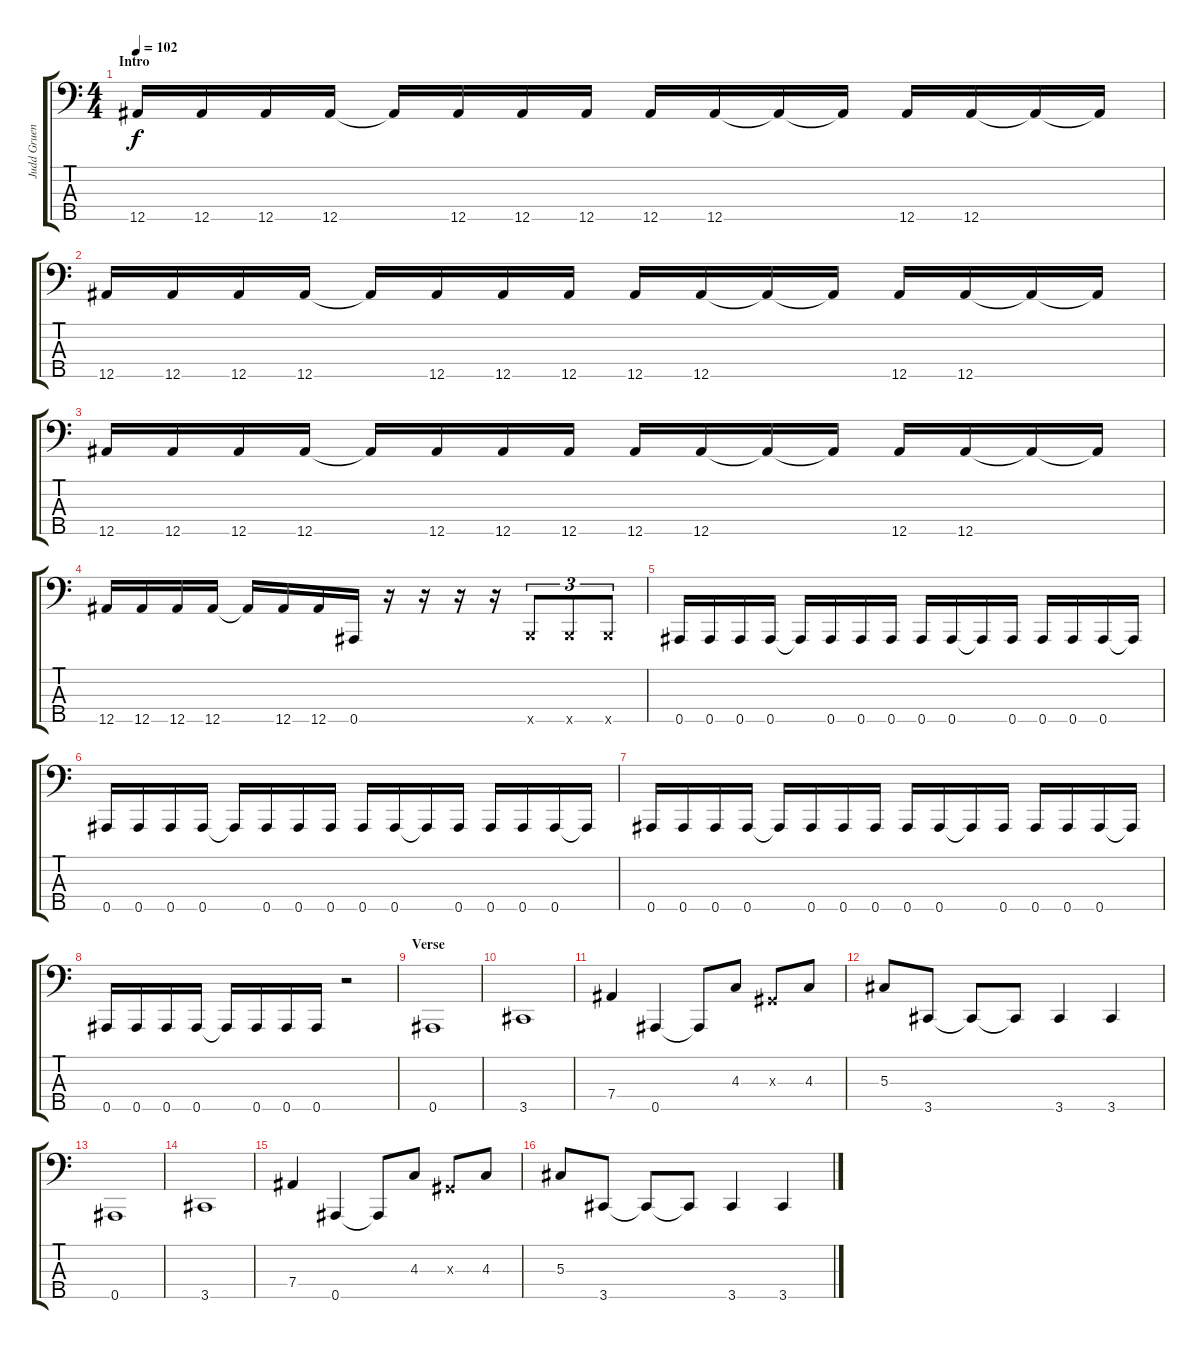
\track ("Judd Gruenbaum (Volume Effect)" "Judd Gruen") {instrument electricbasspick}
\staff {score tabs}
\tuning (Gb2 Db2 Ab1 Eb1 Bb0) {hide}
\ts (4 4)
\section ("" "Intro")
\tempo 102
\clef f4
\ks c
12.5.16{dy f instrument electricbasspick} 12.5.16 12.5.16 12.5.16 12.5{t}.16 12.5.16 12.5.16 12.5.16 12.5.16 12.5.16 12.5{t}.16 12.5{t}.16 12.5.16 12.5.16 12.5{t}.16 12.5{t}.16 |
12.5.16 12.5.16 12.5.16 12.5.16 12.5{t}.16 12.5.16 12.5.16 12.5.16 12.5.16 12.5.16 12.5{t}.16 12.5{t}.16 12.5.16 12.5.16 12.5{t}.16 12.5{t}.16 |
12.5.16 12.5.16 12.5.16 12.5.16 12.5{t}.16 12.5.16 12.5.16 12.5.16 12.5.16 12.5.16 12.5{t}.16 12.5{t}.16 12.5.16 12.5.16 12.5{t}.16 12.5{t}.16 |
12.5.16 12.5.16 12.5.16 12.5.16 12.5{t}.16 12.5.16 12.5.16 0.5.16 r.16 r.16 r.16 r.16 1.5{x}.8{tu (3 2)} 1.5{x}.8{tu (3 2)} 1.5{x}.8{tu (3 2)} |
0.5.16 0.5.16 0.5.16 0.5.16 0.5{t}.16 0.5.16 0.5.16 0.5.16 0.5.16 0.5.16 0.5{t}.16 0.5.16 0.5.16 0.5.16 0.5.16 0.5{t}.16 |
0.5.16 0.5.16 0.5.16 0.5.16 0.5{t}.16 0.5.16 0.5.16 0.5.16 0.5.16 0.5.16 0.5{t}.16 0.5.16 0.5.16 0.5.16 0.5.16 0.5{t}.16 |
0.5.16 0.5.16 0.5.16 0.5.16 0.5{t}.16 0.5.16 0.5.16 0.5.16 0.5.16 0.5.16 0.5{t}.16 0.5.16 0.5.16 0.5.16 0.5.16 0.5{t}.16 |
0.5.16 0.5.16 0.5.16 0.5.16 0.5{t}.16 0.5.16 0.5.16 0.5.16 r.2 |
\section ("" "Verse")
0.5.1 |
3.5.1 |
7.4.4 0.5.4 0.5{t}.8 4.3.8 0.3{x}.8 4.3.8 |
5.3.8 3.5.8 3.5{t}.8 3.5{t}.8 3.5.4 3.5.4 |
0.5.1 |
3.5.1 |
7.4.4 0.5.4 0.5{t}.8 4.3.8 0.3{x}.8 4.3.8 |
5.3.8 3.5.8 3.5{t}.8 3.5{t}.8 3.5.4 3.5.4
